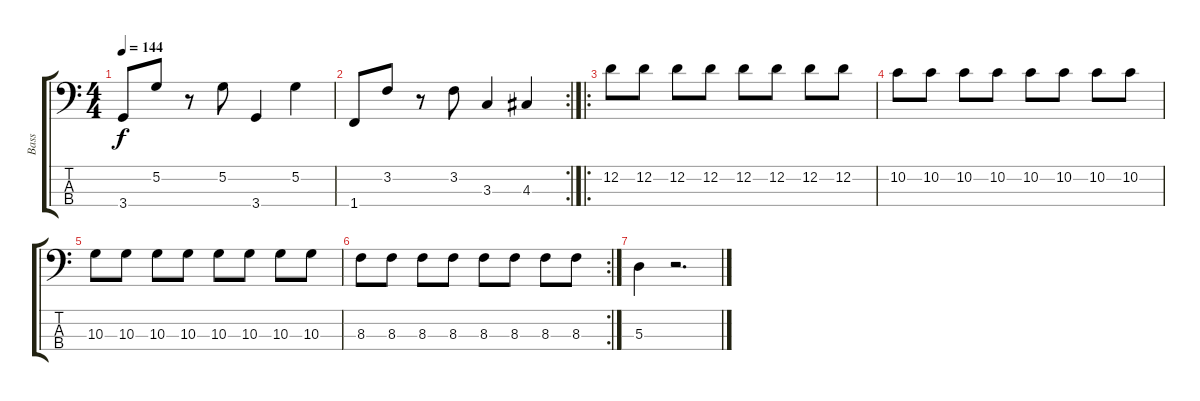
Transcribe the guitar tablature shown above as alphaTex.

\track ("Bass" "Bass") {instrument electricbassfinger}
\staff {score tabs}
\tuning (G2 D2 A1 E1) {hide}
\ts (4 4)
\tempo 144
\clef f4
\ks c
3.4.8{dy f} 5.2.8 r.8 5.2.8 3.4.4 5.2.4 |
\rc 2
1.4.8 3.2.8 r.8 3.2.8 3.3.4 4.3.4 |
\ro
12.2.8 12.2.8 12.2.8 12.2.8 12.2.8 12.2.8 12.2.8 12.2.8 |
10.2.8 10.2.8 10.2.8 10.2.8 10.2.8 10.2.8 10.2.8 10.2.8 |
10.3.8 10.3.8 10.3.8 10.3.8 10.3.8 10.3.8 10.3.8 10.3.8 |
\rc 2
8.3.8 8.3.8 8.3.8 8.3.8 8.3.8 8.3.8 8.3.8 8.3.8 |
5.3.4 r.2{d}
